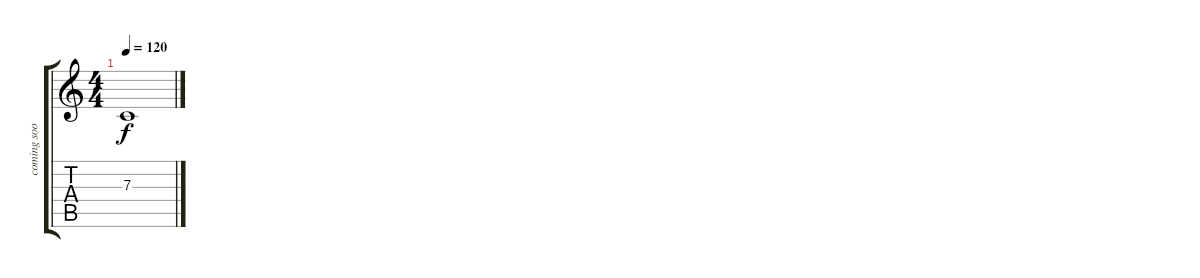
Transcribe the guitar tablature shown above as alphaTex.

\track ("coming soon" "coming soo") {instrument harpsichord}
\staff {score tabs}
\tuning (D4 A3 F3 C3 G2 C2) {hide}
\ts (4 4)
\tempo 120
\clef g2
\ks c
7.3.1{dy f}
